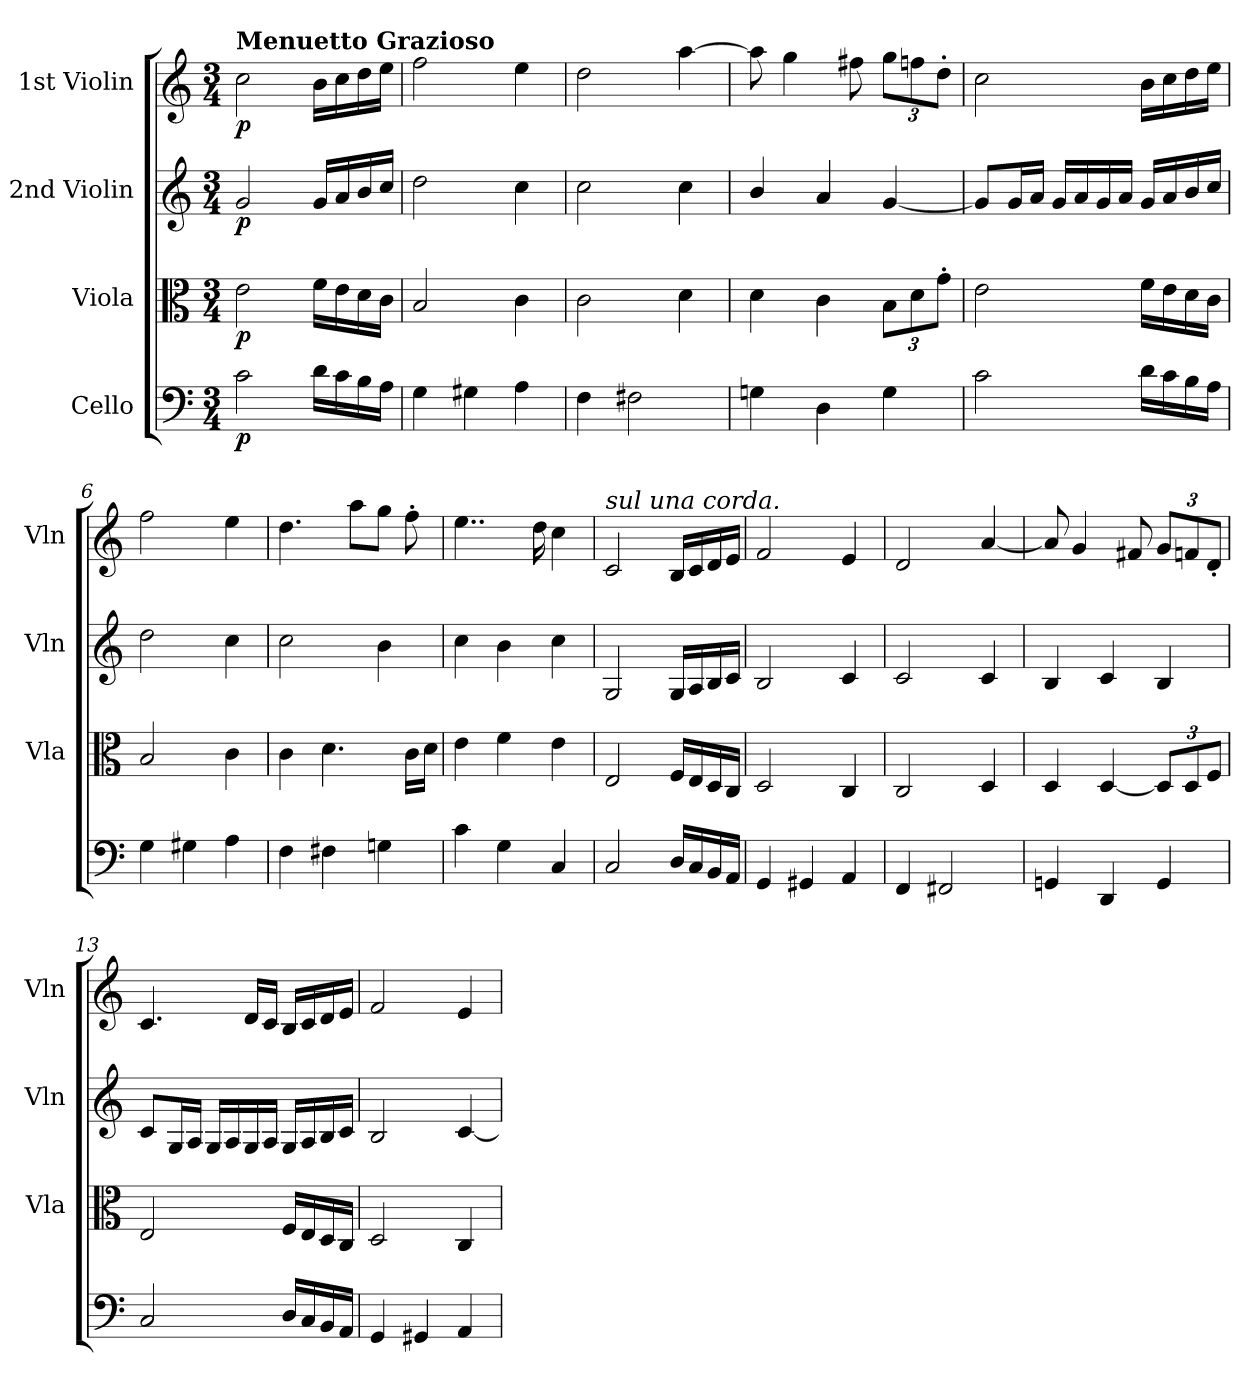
**kern	**dynam	**kern	**dynam	**kern	**dynam	**kern	**dynam
*part4	*part4	*part3	*part3	*part2	*part2	*part1	*part1
*staff4	*staff4	*staff3	*staff3	*staff2	*staff2	*staff1	*staff1
*I"Cello	*	*I"Viola	*	*I"2nd Violin	*	*I"1st Violin	*
*	*	*I'Vla	*	*I'Vln	*	*I'Vln	*
*clefF4	*	*clefC3	*	*clefG2	*	*clefG2	*
*k[]	*	*k[]	*	*k[]	*	*k[]	*
*M3/4	*	*M3/4	*	*M3/4	*	*M3/4	*
=1	=1	=1	=1	=1	=1	=1	=1
!	!	!	!	!	!	!LO:TX:a:B:t=Menuetto Grazioso	!
!	!LO:DY:b	!	!LO:DY:b	!	!LO:DY:b	!	!LO:DY:b
2c\	p	2e\	p	2g/	p	2cc\	p
16d\LL	.	16f\LL	.	16g/LL	.	16b\LL	.
16c\	.	16e\	.	16a/	.	16cc\	.
16B\	.	16d\	.	16b/	.	16dd\	.
16A\JJ	.	16c\JJ	.	16cc/JJ	.	16ee\JJ	.
=2	=2	=2	=2	=2	=2	=2	=2
4G\	.	2B/	.	2dd\	.	2ff\	.
4G#X\	.	.	.	.	.	.	.
4A\	.	4c\	.	4cc\	.	4ee\	.
=3	=3	=3	=3	=3	=3	=3	=3
4F\	.	2c\	.	2cc\	.	2dd\	.
2F#X\	.	.	.	.	.	.	.
.	.	4d\	.	4cc\	.	[4aa\	.
=4	=4	=4	=4	=4	=4	=4	=4
4Gn\	.	4d\	.	4b/	.	8aa\]	.
.	.	.	.	.	.	4gg\	.
4D\	.	4c\	.	4a/	.	.	.
.	.	.	.	.	.	8ff#X\	.
*	*	*Xbrackettup	*	*	*	*Xbrackettup	*
4G\	.	12B\L	.	[4g/	.	12gg\L	.
.	.	12d\	.	.	.	12ffn\	.
.	.	12g'\J	.	.	.	12dd'\J	.
!!LO:LB:g=z
=5	=5	=5	=5	=5	=5	=5	=5
2c\	.	2e\	.	8g/L]	.	2cc\	.
.	.	.	.	16g/L	.	.	.
.	.	.	.	16a/JJ	.	.	.
.	.	.	.	16g/LL	.	.	.
.	.	.	.	16a/	.	.	.
.	.	.	.	16g/	.	.	.
.	.	.	.	16a/JJ	.	.	.
16d\LL	.	16f\LL	.	16g/LL	.	16b\LL	.
16c\	.	16e\	.	16a/	.	16cc\	.
16B\	.	16d\	.	16b/	.	16dd\	.
16A\JJ	.	16c\JJ	.	16cc/JJ	.	16ee\JJ	.
=6	=6	=6	=6	=6	=6	=6	=6
4G\	.	2B/	.	2dd\	.	2ff\	.
4G#X\	.	.	.	.	.	.	.
4A\	.	4c\	.	4cc\	.	4ee\	.
=7	=7	=7	=7	=7	=7	=7	=7
4F\	.	4c\	.	2cc\	.	4.dd\	.
4F#X\	.	4.d\	.	.	.	.	.
.	.	.	.	.	.	8aa\L	.
4Gn\	.	.	.	4b\	.	8gg\J	.
.	.	16c\LL	.	.	.	8ff'\	.
.	.	16d\JJ	.	.	.	.	.
=8	=8	=8	=8	=8	=8	=8	=8
4c\	.	4e\	.	4cc\	.	4..ee\	.
4G\	.	4f\	.	4b\	.	.	.
.	.	.	.	.	.	16dd\	.
4C/	.	4e\	.	4cc\	.	4cc\	.
!!LO:LB:g=z
=9	=9	=9	=9	=9	=9	=9	=9
!	!	!	!	!	!	!LO:TX:a:i:t=sul una corda.	!
2C/	.	2E/	.	2G/	.	2c/	.
16D/LL	.	16F/LL	.	16G/LL	.	16B/LL	.
16C/	.	16E/	.	16A/	.	16c/	.
16BB/	.	16D/	.	16B/	.	16d/	.
16AA/JJ	.	16C/JJ	.	16c/JJ	.	16e/JJ	.
=10	=10	=10	=10	=10	=10	=10	=10
4GG/	.	2D/	.	2B/	.	2f/	.
4GG#X/	.	.	.	.	.	.	.
4AA/	.	4C/	.	4c/	.	4e/	.
=11	=11	=11	=11	=11	=11	=11	=11
4FF/	.	2C/	.	2c/	.	2d/	.
2FF#X/	.	.	.	.	.	.	.
.	.	4D/	.	4c/	.	[4a/	.
=12	=12	=12	=12	=12	=12	=12	=12
4GGn/	.	4D/	.	4B/	.	8a/]	.
.	.	.	.	.	.	4g/	.
4DD/	.	[4D/	.	4c/	.	.	.
.	.	.	.	.	.	8f#X/	.
4GG/	.	12D/L]	.	4B/	.	12g/L	.
.	.	12D/	.	.	.	12fn/	.
.	.	12F/J	.	.	.	12d'/J	.
!!LO:PB:g=z
=13	=13	=13	=13	=13	=13	=13	=13
2C/	.	2E/	.	8c/L	.	4.c/	.
.	.	.	.	16G/L	.	.	.
.	.	.	.	16A/JJ	.	.	.
.	.	.	.	16G/LL	.	.	.
.	.	.	.	16A/	.	.	.
.	.	.	.	16G/	.	16d/LL	.
.	.	.	.	16A/JJ	.	16c/JJ	.
16D/LL	.	16F/LL	.	16G/LL	.	16B/LL	.
16C/	.	16E/	.	16A/	.	16c/	.
16BB/	.	16D/	.	16B/	.	16d/	.
16AA/JJ	.	16C/JJ	.	16c/JJ	.	16e/JJ	.
=14	=14	=14	=14	=14	=14	=14	=14
4GG/	.	2D/	.	2B/	.	2f/	.
4GG#X/	.	.	.	.	.	.	.
4AA/	.	4C/	.	[4c/	.	4e/	.
=	=	=	=	=	=	=	=
*-	*-	*-	*-	*-	*-	*-	*-
